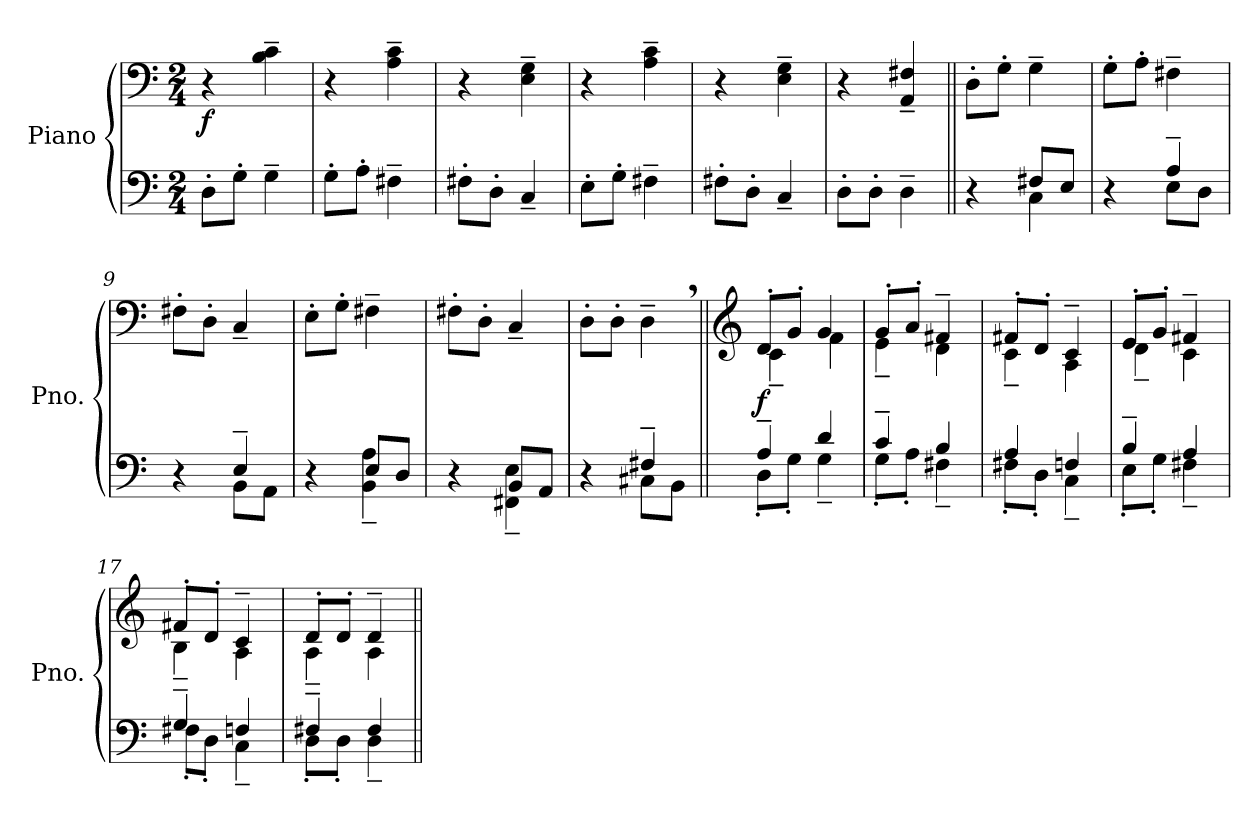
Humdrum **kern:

**kern	**kern	**dynam
*part1	*part1	*part1
*staff2	*staff1	*staff1/2
*I"Piano	*	*
*I'Pno.	*	*
*clefF4	*clefF4	*
*k[]	*k[]	*
*M2/4	*M2/4	*
=1	=1	=1
!	!	!LO:DY:b
8D'\L	4r	f
8G'\J	.	.
*	*MM96	*
4G~\	4B\~ 4c\~	.
=2	=2	=2
8G'\L	4r	.
8A'\J	.	.
4F#X~\	4A\~ 4c\~	.
=3	=3	=3
8F#X'\L	4r	.
8D'\J	.	.
4C~/	4E\~ 4G\~	.
=4	=4	=4
8E'\L	4r	.
8G'\J	.	.
4F#X~\	4A\~ 4c\~	.
=5	=5	=5
8F#X'\L	4r	.
8D'\J	.	.
4C~/	4E\~ 4G\~	.
=6	=6	=6
8D'\L	4r	.
8D'\J	.	.
4D~\	4AA/~ 4F#X/~	.
=7||	=7||	=7||
*^	*	*
4r	4ryy	8D'\L	.
.	.	8G'\J	.
8F#X/L	4C\	4G~\	.
8E/J	.	.	.
=8	=8	=8	=8
4r	4ryy	8G'\L	.
.	.	8A'\J	.
4A~/	8E\L	4F#X~\	.
.	8D\J	.	.
=9	=9	=9	=9
4r	4ryy	8F#X'\L	.
.	.	8D'\J	.
4E~/	8BB\L	4C~/	.
.	8AA\J	.	.
!!LO:LB:g=z
=10	=10	=10	=10
4r	4ryy	8E'\L	.
.	.	8G'\J	.
8E/L	4BB\~ 4A\~	4F#X~\	.
8D/J	.	.	.
=11	=11	=11	=11
4r	4ryy	8F#X'\L	.
.	.	8D'\J	.
8BB/L	4FF#X\~ 4E\~	4C~/	.
8AA/J	.	.	.
=12	=12	=12	=12
4r	4ryy	8D'\L	.
.	.	8D'\J	.
4F#X~/	8C#X\L	4D~,\	.
.	8BB\J	.	.
=13||	=13||	=13||	=13||
*	*	*clefG2	*
*	*	*MM86	*
*	*	*^	*
!	!	!	!	!LO:DY:b
4A~/	8D'\L	8d'/L	4c~\	f
.	8G'\J	8g'/J	.	.
4d/	4G~\	4g/	4f\	.
=14	=14	=14	=14	=14
4c~/	8G'\L	8g'/L	4e~\	.
.	8A'\J	8a'/J	.	.
4B/	4F#X~\	4f#X~/	4d\	.
=15	=15	=15	=15	=15
4A/	8F#X'\L	8f#X'/L	4c~\	.
.	8D'\J	8d'/J	.	.
4Fn/	4C~\	4c~/	4A\	.
=16	=16	=16	=16	=16
4B~/	8E'\L	8e'/L	4d~\	.
.	8G'\J	8g'/J	.	.
4A/	4F#X~\	4f#X~/	4c\	.
=17	=17	=17	=17	=17
4G~/	8F#X'\L	8f#X'/L	4B~\	.
.	8D'\J	8d'/J	.	.
4Fn/	4C~\	4c~/	4A\	.
!!LO:LB:g=z	!!
=18	=18	=18	=18	=18
4F#X~/	8D'\L	8d'/L	4A~\	.
.	8D'\J	8d'/J	.	.
4F#/	4D~\	4d~/	4A\	.
*v	*v	*	*	*
*	*v	*v	*
=||	=||	=||
*-	*-	*-
